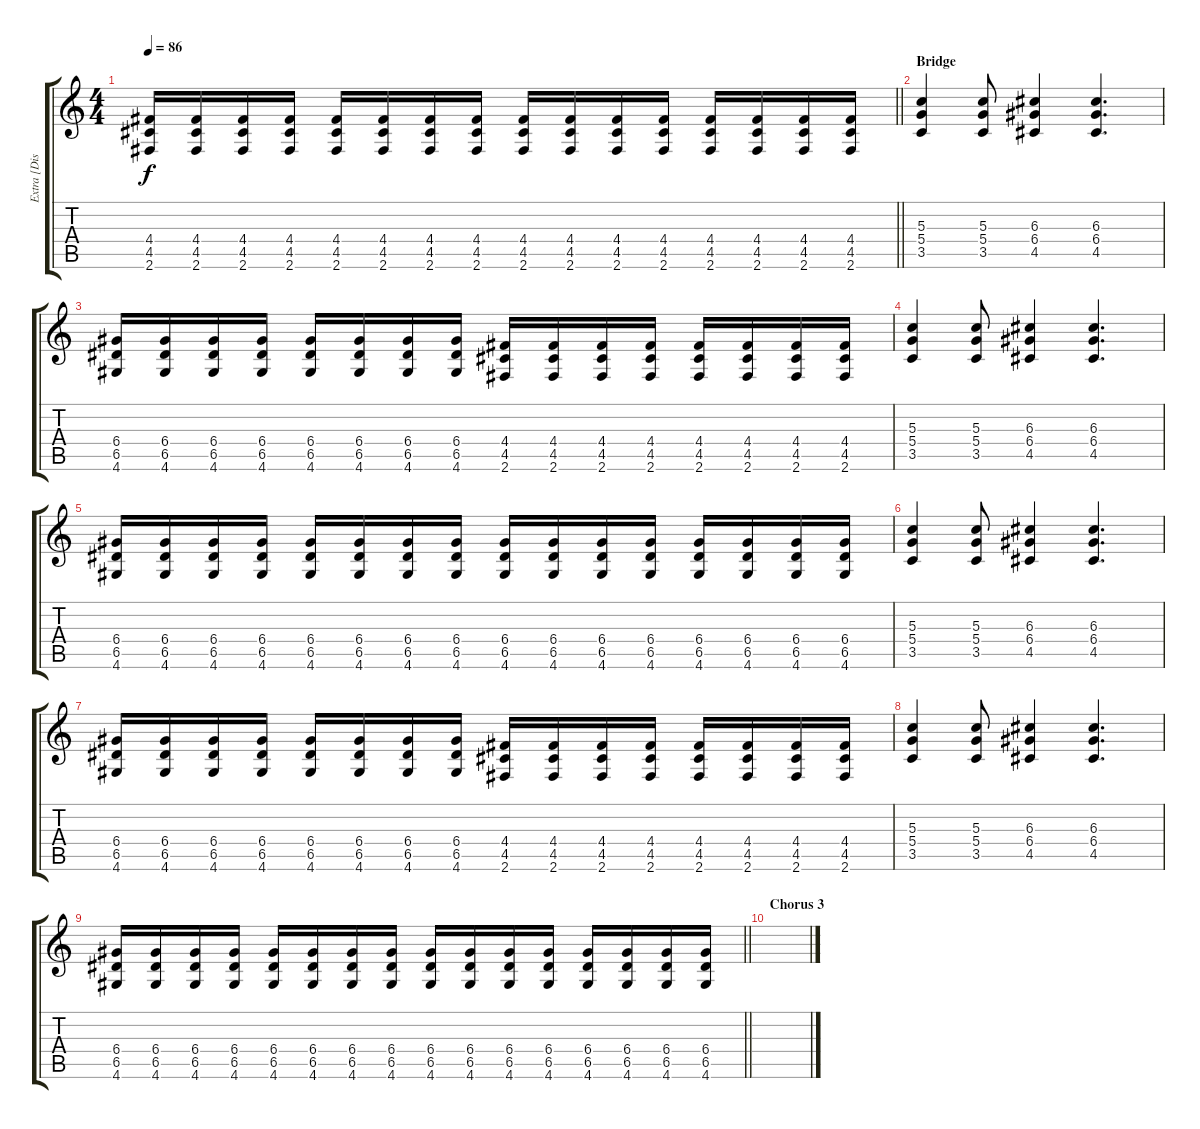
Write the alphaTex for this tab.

\track ("Extra [Distortion]" "Extra [Dis") {instrument electricguitarjazz}
\staff {score tabs}
\tuning (E4 B3 G3 D3 A2 E2) {hide}
\ts (4 4)
\tempo 86
\clef g2
\barLineRight lightlight
\ks c
(4.4 4.5 2.6).16{dy f} (4.4 4.5 2.6).16 (4.4 4.5 2.6).16 (4.4 4.5 2.6).16 (4.4 4.5 2.6).16 (4.4 4.5 2.6).16 (4.4 4.5 2.6).16 (4.4 4.5 2.6).16 (4.4 4.5 2.6).16 (4.4 4.5 2.6).16 (4.4 4.5 2.6).16 (4.4 4.5 2.6).16 (4.4 4.5 2.6).16 (4.4 4.5 2.6).16 (4.4 4.5 2.6).16 (4.4 4.5 2.6).16 |
\section ("" "Bridge")
(5.3 5.4 3.5).4 (5.3 5.4 3.5).8 (6.3 6.4 4.5).4 (6.3 6.4 4.5).4{d} |
(6.4 6.5 4.6).16 (6.4 6.5 4.6).16 (6.4 6.5 4.6).16 (6.4 6.5 4.6).16 (6.4 6.5 4.6).16 (6.4 6.5 4.6).16 (6.4 6.5 4.6).16 (6.4 6.5 4.6).16 (4.4 4.5 2.6).16 (4.4 4.5 2.6).16 (4.4 4.5 2.6).16 (4.4 4.5 2.6).16 (4.4 4.5 2.6).16 (4.4 4.5 2.6).16 (4.4 4.5 2.6).16 (4.4 4.5 2.6).16 |
(5.3 5.4 3.5).4 (5.3 5.4 3.5).8 (6.3 6.4 4.5).4 (6.3 6.4 4.5).4{d} |
(6.4 6.5 4.6).16 (6.4 6.5 4.6).16 (6.4 6.5 4.6).16 (6.4 6.5 4.6).16 (6.4 6.5 4.6).16 (6.4 6.5 4.6).16 (6.4 6.5 4.6).16 (6.4 6.5 4.6).16 (6.4 6.5 4.6).16 (6.4 6.5 4.6).16 (6.4 6.5 4.6).16 (6.4 6.5 4.6).16 (6.4 6.5 4.6).16 (6.4 6.5 4.6).16 (6.4 6.5 4.6).16 (6.4 6.5 4.6).16 |
(5.3 5.4 3.5).4 (5.3 5.4 3.5).8 (6.3 6.4 4.5).4 (6.3 6.4 4.5).4{d} |
(6.4 6.5 4.6).16 (6.4 6.5 4.6).16 (6.4 6.5 4.6).16 (6.4 6.5 4.6).16 (6.4 6.5 4.6).16 (6.4 6.5 4.6).16 (6.4 6.5 4.6).16 (6.4 6.5 4.6).16 (4.4 4.5 2.6).16 (4.4 4.5 2.6).16 (4.4 4.5 2.6).16 (4.4 4.5 2.6).16 (4.4 4.5 2.6).16 (4.4 4.5 2.6).16 (4.4 4.5 2.6).16 (4.4 4.5 2.6).16 |
(5.3 5.4 3.5).4 (5.3 5.4 3.5).8 (6.3 6.4 4.5).4 (6.3 6.4 4.5).4{d} |
\barLineRight lightlight
(6.4 6.5 4.6).16 (6.4 6.5 4.6).16 (6.4 6.5 4.6).16 (6.4 6.5 4.6).16 (6.4 6.5 4.6).16 (6.4 6.5 4.6).16 (6.4 6.5 4.6).16 (6.4 6.5 4.6).16 (6.4 6.5 4.6).16 (6.4 6.5 4.6).16 (6.4 6.5 4.6).16 (6.4 6.5 4.6).16 (6.4 6.5 4.6).16 (6.4 6.5 4.6).16 (6.4 6.5 4.6).16 (6.4 6.5 4.6).16 |
\section ("" "Chorus 3")
